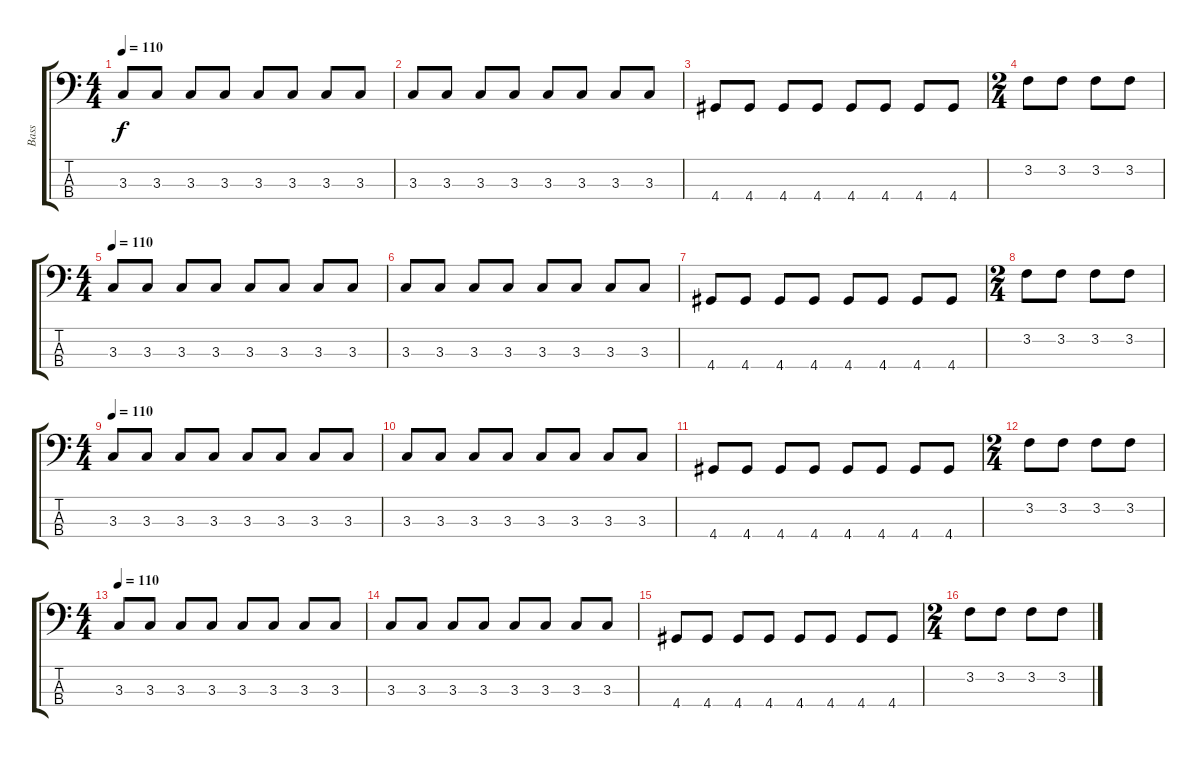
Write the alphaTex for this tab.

\track ("Bass" "Bass") {instrument electricbassfinger}
\staff {score tabs}
\tuning (G2 D2 A1 E1) {hide}
\ts (4 4)
\section ("" "")
\tempo 110
\clef f4
\ks c
3.3.8{dy f} 3.3.8 3.3.8 3.3.8 3.3.8 3.3.8 3.3.8 3.3.8 |
3.3.8 3.3.8 3.3.8 3.3.8 3.3.8 3.3.8 3.3.8 3.3.8 |
4.4.8 4.4.8 4.4.8 4.4.8 4.4.8 4.4.8 4.4.8 4.4.8 |
\ts (2 4)
3.2.8 3.2.8 3.2.8 3.2.8 |
\ts (4 4)
\tempo 110
3.3.8 3.3.8 3.3.8 3.3.8 3.3.8 3.3.8 3.3.8 3.3.8 |
3.3.8 3.3.8 3.3.8 3.3.8 3.3.8 3.3.8 3.3.8 3.3.8 |
4.4.8 4.4.8 4.4.8 4.4.8 4.4.8 4.4.8 4.4.8 4.4.8 |
\ts (2 4)
3.2.8 3.2.8 3.2.8 3.2.8 |
\ts (4 4)
\tempo 110
3.3.8 3.3.8 3.3.8 3.3.8 3.3.8 3.3.8 3.3.8 3.3.8 |
3.3.8 3.3.8 3.3.8 3.3.8 3.3.8 3.3.8 3.3.8 3.3.8 |
4.4.8 4.4.8 4.4.8 4.4.8 4.4.8 4.4.8 4.4.8 4.4.8 |
\ts (2 4)
3.2.8 3.2.8 3.2.8 3.2.8 |
\ts (4 4)
\tempo 110
3.3.8 3.3.8 3.3.8 3.3.8 3.3.8 3.3.8 3.3.8 3.3.8 |
3.3.8 3.3.8 3.3.8 3.3.8 3.3.8 3.3.8 3.3.8 3.3.8 |
4.4.8 4.4.8 4.4.8 4.4.8 4.4.8 4.4.8 4.4.8 4.4.8 |
\ts (2 4)
3.2.8 3.2.8 3.2.8 3.2.8
